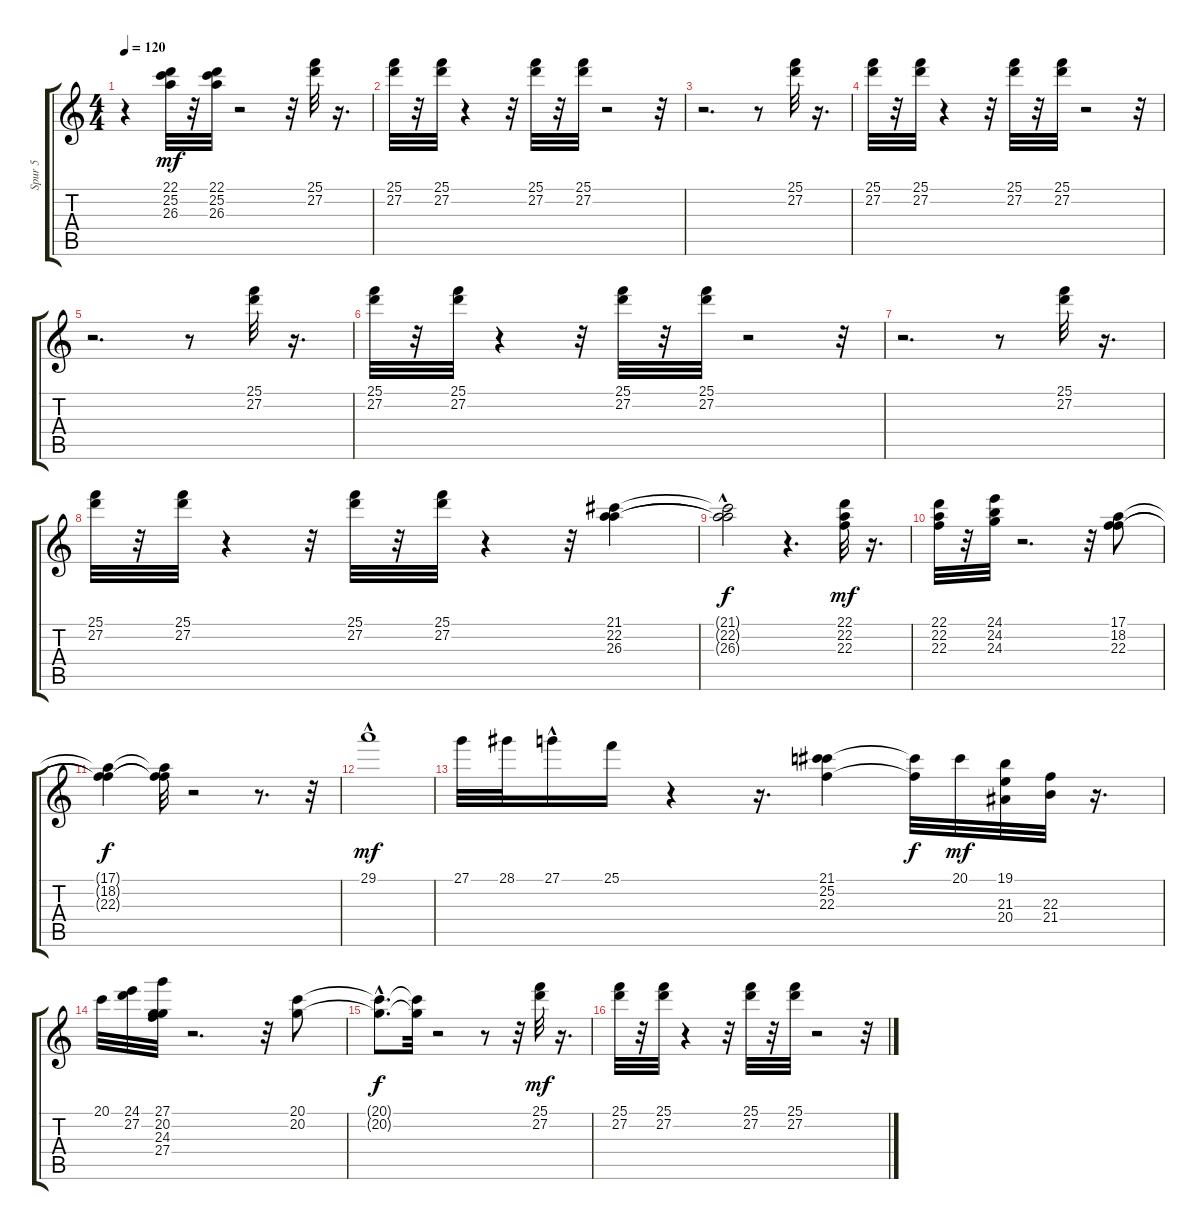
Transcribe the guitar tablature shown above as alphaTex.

\track ("Spur 5" "Spur 5") {instrument percussiveorgan}
\staff {score tabs}
\tuning (E4 B3 G3 D3 A2 E2) {hide}
\ts (4 4)
\tempo 120
\clef g2
\ks c
r.4{dy mf} (22.1 25.2 26.3).32 r.32 (22.1 25.2 26.3).32 r.2 r.32 (25.1 27.2).32 r.16{d} |
(25.1 27.2).32 r.32 (25.1 27.2).32 r.4 r.32 (25.1 27.2).32 r.32 (25.1 27.2).32 r.2 r.32 |
r.2{d} r.8 (25.1 27.2).32 r.16{d} |
(25.1 27.2).32 r.32 (25.1 27.2).32 r.4 r.32 (25.1 27.2).32 r.32 (25.1 27.2).32 r.2 r.32 |
r.2{d} r.8 (25.1 27.2).32 r.16{d} |
(25.1 27.2).32 r.32 (25.1 27.2).32 r.4 r.32 (25.1 27.2).32 r.32 (25.1 27.2).32 r.2 r.32 |
r.2{d} r.8 (25.1 27.2).32 r.16{d} |
(25.1 27.2).32 r.32 (25.1 27.2).32 r.4 r.32 (25.1 27.2).32 r.32 (25.1 27.2).32 r.4 r.32 (21.1 22.2 26.3).4 |
(21.1{hac t} 22.2{t} 26.3{hac t}).2{dy f} r.4{d} (22.1 22.2 22.3).32{dy mf} r.16{d} |
(22.1 22.2 22.3).32 r.32 (24.1 24.2 24.3).32 r.2{d} r.32 (17.1 18.2 22.3).8 |
(17.1{t} 18.2{t} 22.3{t}).4{dy f} (17.1{t} 18.2{t} 22.3{t}).32 r.2 r.8{d} r.32 |
29.1{hac}.1{dy mf} |
27.1.32 28.1.32 27.1{hac}.16 25.1.16 r.4 r.16{d} (21.1 25.2 22.3).4 (25.2{t} 22.3{t}).32{dy f} 20.1.32{dy mf} (19.1 21.3 20.4).32 (22.3 21.4).32 r.16{d} |
20.1.32 (24.1 27.2).32 (27.1 20.2 24.3 27.4).32 r.2{d} r.32 (20.1 20.2).8 |
(20.1{hac t} 20.2{hac t}).8{d dy f} (20.1{t} 20.2{t}).32 r.2 r.8 r.32 (25.1 27.2).32{dy mf} r.16{d} |
(25.1 27.2).32 r.32 (25.1 27.2).32 r.4 r.32 (25.1 27.2).32 r.32 (25.1 27.2).32 r.2 r.32
